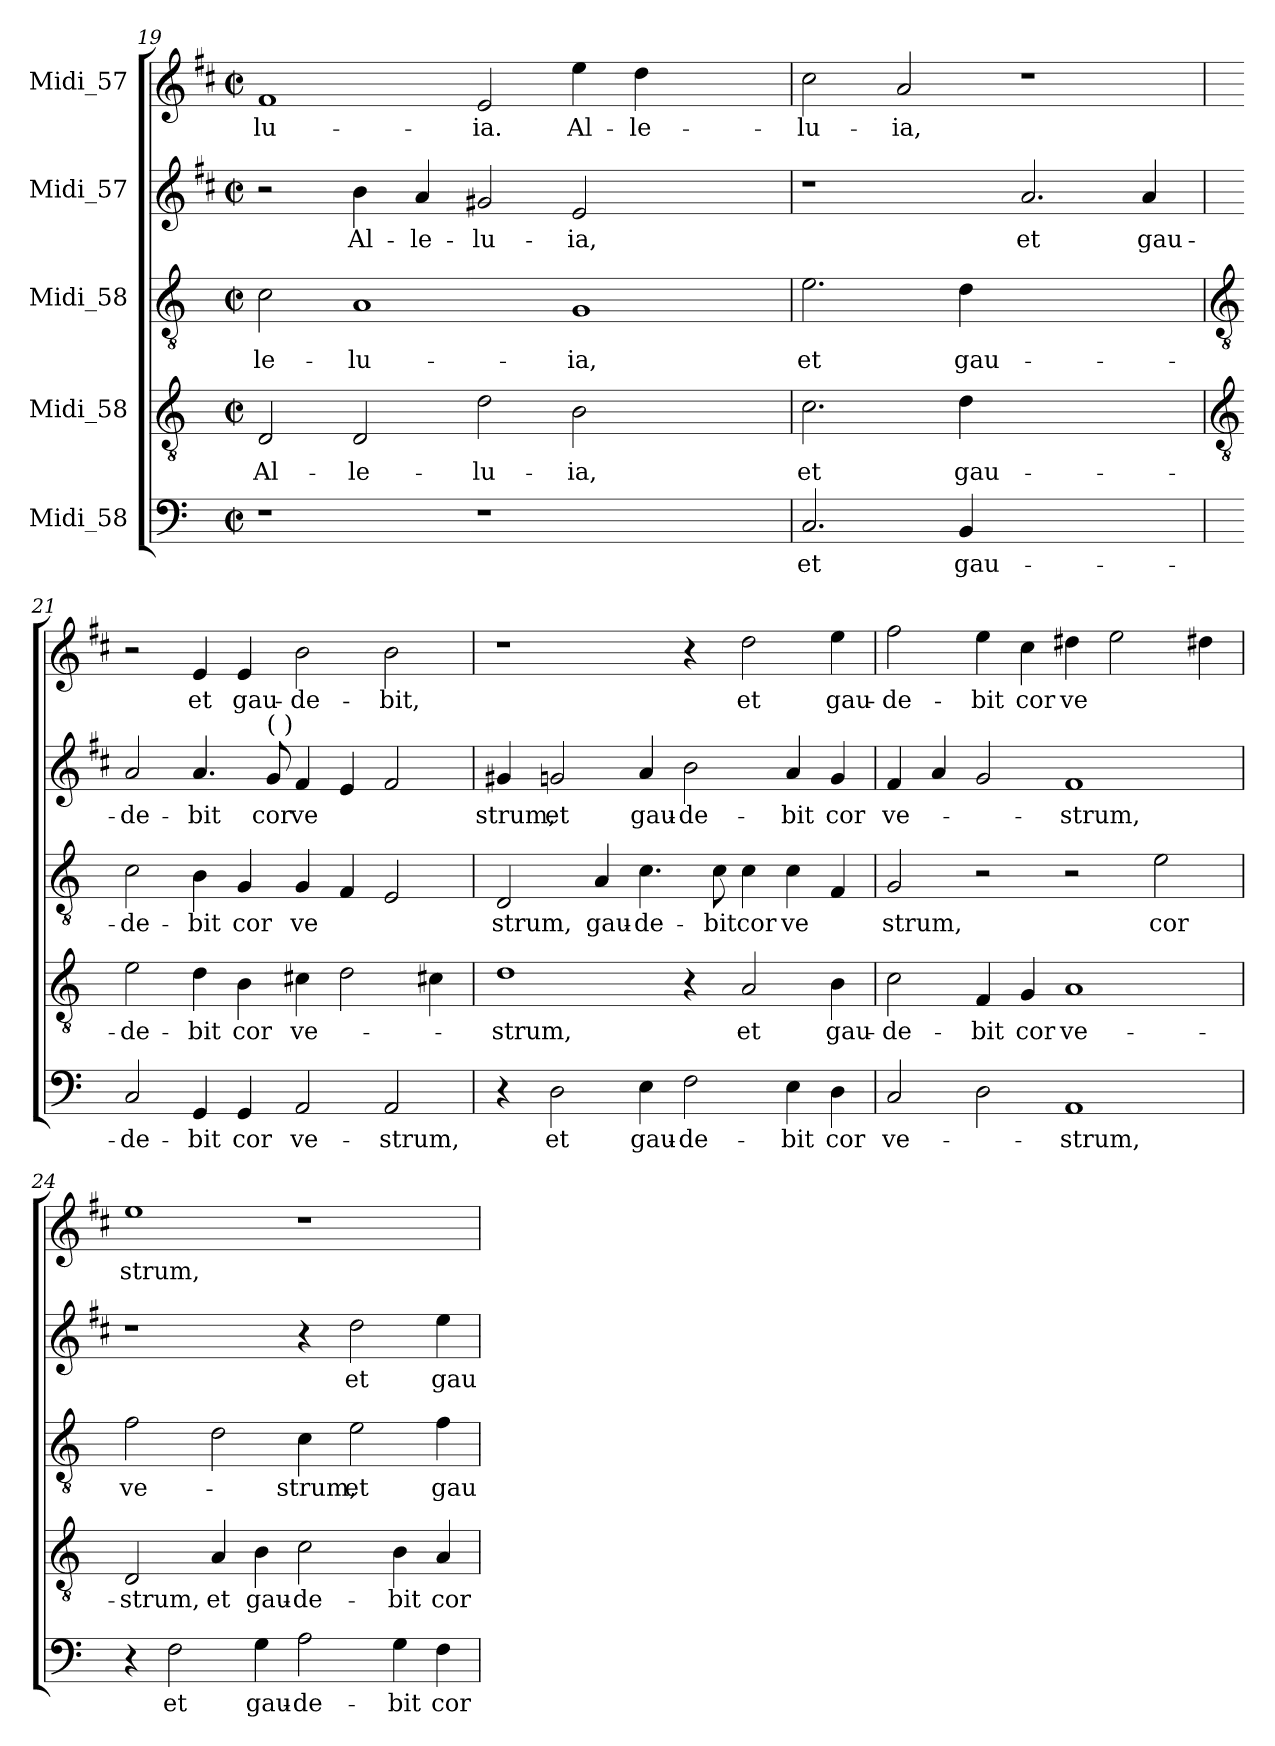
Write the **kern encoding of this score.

**kern	**text	**kern	**text	**kern	**text	**kern	**text	**kern	**text
*part5	*part5	*part4	*part4	*part3	*part3	*part2	*part2	*part1	*part1
*staff5	*staff5	*staff4	*staff4	*staff3	*staff3	*staff2	*staff2	*staff1	*staff1
*I"Midi_58	*	*I"Midi_58	*	*I"Midi_58	*	*I"Midi_57	*	*I"Midi_57	*
*clefF4	*	*clefGv2	*	*clefGv2	*	*clefG2	*	*clefG2	*
*	*	*	*	*	*	*ITrd1c2	*	*ITrd1c2	*
*k[]	*	*k[]	*	*k[]	*	*k[]	*	*k[]	*
*C:	*	*C:	*	*C:	*	*C:	*	*C:	*
*M4/2	*	*M4/2	*	*M4/2	*	*M4/2	*	*M4/2	*
*met(c|)	*	*met(c|)	*	*met(c|)	*	*met(c|)	*	*met(c|)	*
=19	=19	=19	=19	=19	=19	=19	=19	=19	=19
!	!	!	!LO:LY:b	!	!LO:LY:b	!	!	!	!LO:LY:b
1r	.	2D	Al-	2c	-le-	2r	.	1e	-lu-
!	!	!	!LO:LY:b	!	!LO:LY:b	!	!LO:LY:b	!	!
.	.	2D	-le-	1A	-lu-	4a	Al-	.	.
!	!	!	!	!	!	!	!LO:LY:b	!	!
.	.	.	.	.	.	4g	-le-	.	.
!	!	!	!LO:LY:b	!	!	!	!LO:LY:b	!	!LO:LY:b
1r	.	2d	-lu-	.	.	2f#X	-lu-	2d	-ia.
!	!	!	!LO:LY:b	!	!LO:LY:b	!	!LO:LY:b	!	!LO:LY:b
.	.	2B	-ia,	1G	-ia,	2d	-ia,	4dd	Al-
!	!	!	!	!	!	!	!	!	!LO:LY:b
.	.	.	.	.	.	.	.	4cc	-le-
2ryy	.	2ryy	.	.	.	2ryy	.	2ryy	.
=20	=20	=20	=20	=20	=20	=20	=20	=20	=20
!	!LO:LY:b	!	!LO:LY:b	!	!LO:LY:b	!	!	!	!LO:LY:b
2.C	et	2.c	et	2.e	et	1r	.	2b	-lu-
!	!	!	!	!	!	!	!	!	!LO:LY:b
.	.	.	.	.	.	.	.	2g	-ia,
!	!LO:LY:b	!	!LO:LY:b	!	!LO:LY:b	!	!	!	!
4BB	gau-	4d	gau-	4d	gau-	.	.	.	.
!	!	!	!	!	!	!	!LO:LY:b	!	!
1ryy	.	1ryy	.	1ryy	.	2.g	et	1r	.
!	!	!	!	!	!	!	!LO:LY:b	!	!
.	.	.	.	.	.	4g	gau-	.	.
!!LO:LB:g=z
=21	=21	=21	=21	=21	=21	=21	=21	=21	=21
*	*	*clefGv2	*	*clefGv2	*	*	*	*	*
!	!LO:LY:b	!	!LO:LY:b	!	!LO:LY:b	!	!LO:LY:b	!	!
2C	-de-	2e	-de-	2c	-de-	2g	-de-	2r	.
!	!LO:LY:b	!	!LO:LY:b	!	!LO:LY:b	!	!LO:LY:b	!	!LO:LY:b
4GG	-bit	4d	-bit	4B	-bit	4.g	-bit	4d	et
!	!LO:LY:b	!	!LO:LY:b	!	!LO:LY:b	!	!	!	!LO:LY:b
4GG	cor	4B	cor	4G	cor	.	.	4d	gau-
!	!	!	!	!	!	!LO:TX:a:t=(  )	!	!	!
!	!	!	!	!	!	!	!LO:LY:b	!	!
.	.	.	.	.	.	8f	cor	.	.
!	!LO:LY:b	!	!LO:LY:b	!	!LO:LY:b	!	!LO:LY:b	!	!LO:LY:b
2AA	ve-	4c#X	ve-	4G	ve	4e	ve	2a	-de-
.	.	2d	.	4F	.	4d	.	.	.
!	!LO:LY:b	!	!	!	!	!	!	!	!LO:LY:b
2AA	-strum,	.	.	2E	.	2e	.	2a	-bit,
.	.	4c#X	.	.	.	.	.	.	.
=22	=22	=22	=22	=22	=22	=22	=22	=22	=22
!	!	!	!LO:LY:b	!	!LO:LY:b	!	!LO:LY:b	!	!
4r	.	1d	-strum,	2D	strum,	4f#X	strum,	1r	.
!	!LO:LY:b	!	!	!	!	!	!LO:LY:b	!	!
2D	et	.	.	.	.	2fn	et	.	.
!	!	!	!	!	!LO:LY:b	!	!	!	!
.	.	.	.	4A	gau-	.	.	.	.
!	!LO:LY:b	!	!	!	!LO:LY:b	!	!LO:LY:b	!	!
4E	gau-	.	.	4.c	-de-	4g	gau-	.	.
!	!LO:LY:b	!	!	!	!	!	!LO:LY:b	!	!
2F	-de-	4r	.	.	.	2a	-de-	4r	.
!	!	!	!	!	!LO:LY:b	!	!	!	!
.	.	.	.	8c	-bit	.	.	.	.
!	!	!	!LO:LY:b	!	!LO:LY:b	!	!	!	!LO:LY:b
.	.	2A	et	4c	cor	.	.	2cc	et
!	!LO:LY:b	!	!	!	!LO:LY:b	!	!LO:LY:b	!	!
4E	-bit	.	.	4c	ve	4g	-bit	.	.
!	!LO:LY:b	!	!LO:LY:b	!	!LO:LY:b	!	!LO:LY:b	!	!LO:LY:b
4D	cor	4B	gau-	4F	-	4f	cor	4dd	gau-
=23	=23	=23	=23	=23	=23	=23	=23	=23	=23
!	!LO:LY:b	!	!LO:LY:b	!	!LO:LY:b	!	!LO:LY:b	!	!LO:LY:b
2C	ve-	2c	-de-	2G	strum,	4e	ve-	2ee	-de-
.	.	.	.	.	.	4g	.	.	.
!	!	!	!LO:LY:b	!	!	!	!	!	!LO:LY:b
2D	.	4F	-bit	2r	.	2f	.	4dd	-bit
!	!	!	!LO:LY:b	!	!	!	!	!	!LO:LY:b
.	.	4G	cor	.	.	.	.	4b	cor
!	!LO:LY:b	!	!LO:LY:b	!	!	!	!LO:LY:b	!	!LO:LY:b
1AA	-strum,	1A	ve-	2r	.	1e	-strum,	4cc#X	ve
.	.	.	.	.	.	.	.	2dd	.
!	!	!	!	!	!LO:LY:b	!	!	!	!
.	.	.	.	2e	cor	.	.	.	.
.	.	.	.	.	.	.	.	4cc#X	.
=24	=24	=24	=24	=24	=24	=24	=24	=24	=24
!	!	!	!LO:LY:b	!	!LO:LY:b	!	!	!	!LO:LY:b
4r	.	2D	-strum,	2f	ve-	1r	.	1dd	strum,
!	!LO:LY:b	!	!	!	!	!	!	!	!
2F	et	.	.	.	.	.	.	.	.
!	!	!	!LO:LY:b	!	!	!	!	!	!
.	.	4A	et	2d	.	.	.	.	.
!	!LO:LY:b	!	!LO:LY:b	!	!	!	!	!	!
4G	gau-	4B	gau-	.	.	.	.	.	.
!	!LO:LY:b	!	!LO:LY:b	!	!LO:LY:b	!	!	!	!
2A	-de-	2c	-de-	4c	-strum,	4r	.	1r	.
!	!	!	!	!	!LO:LY:b	!	!LO:LY:b	!	!
.	.	.	.	2e	et	2cc	et	.	.
!	!LO:LY:b	!	!LO:LY:b	!	!	!	!	!	!
4G	-bit	4B	-bit	.	.	.	.	.	.
!	!LO:LY:b	!	!LO:LY:b	!	!LO:LY:b	!	!LO:LY:b	!	!
4F	cor	4A	cor	4f	gau-	4dd	gau-	.	.
=	=	=	=	=	=	=	=	=	=
*-	*-	*-	*-	*-	*-	*-	*-	*-	*-
